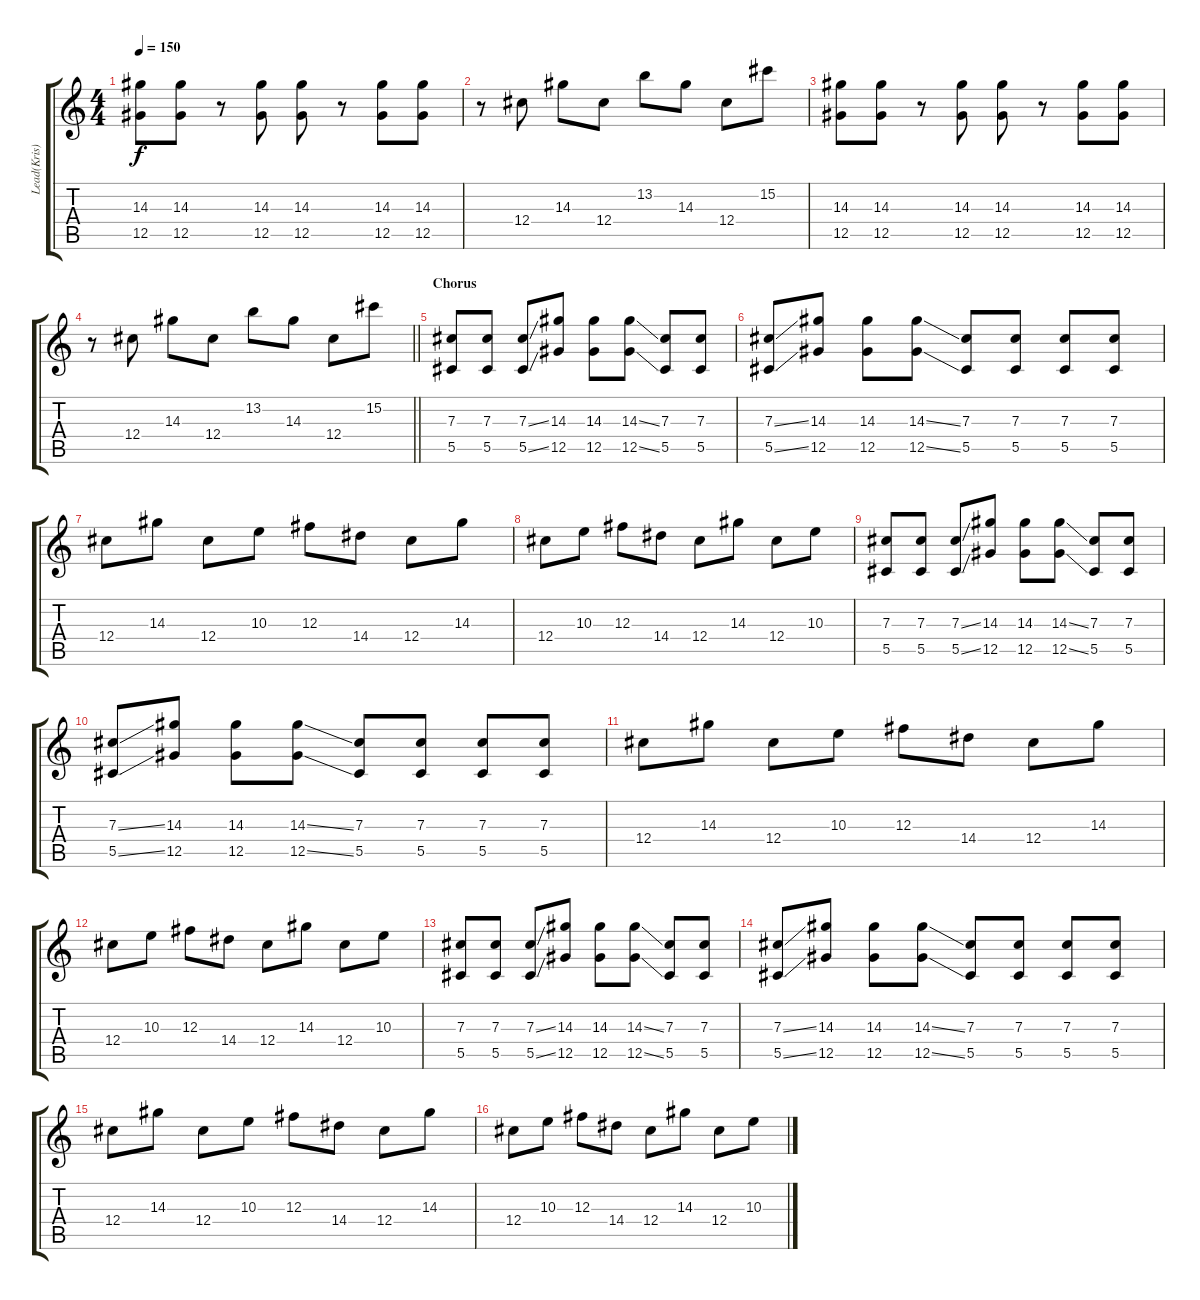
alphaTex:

\track ("Lead(Kris)" "Lead(Kris)") {instrument distortionguitar}
\staff {score tabs}
\tuning (Eb4 Bb3 Gb3 Db3 Ab2 Db2) {hide}
\ts (4 4)
\tempo 150
\clef g2
\ks c
(14.3 12.5).8{dy f} (14.3 12.5).8 r.8 (14.3 12.5).8 (14.3 12.5).8 r.8 (14.3 12.5).8 (14.3 12.5).8 |
r.8 12.4.8 14.3.8 12.4.8 13.2.8 14.3.8 12.4.8 15.2.8 |
(14.3 12.5).8 (14.3 12.5).8 r.8 (14.3 12.5).8 (14.3 12.5).8 r.8 (14.3 12.5).8 (14.3 12.5).8 |
\barLineRight lightlight
r.8 12.4.8 14.3.8 12.4.8 13.2.8 14.3.8 12.4.8 15.2.8 |
\section ("" "Chorus")
(7.3 5.5).8 (7.3 5.5).8 (7.3{ss} 5.5{ss}).8 (14.3 12.5).8 (14.3 12.5).8 (14.3{ss} 12.5{ss}).8 (7.3 5.5).8 (7.3 5.5).8 |
(7.3{ss} 5.5{ss}).8 (14.3 12.5).8 (14.3 12.5).8 (14.3{ss} 12.5{ss}).8 (7.3 5.5).8 (7.3 5.5).8 (7.3 5.5).8 (7.3 5.5).8 |
12.4.8 14.3.8 12.4.8 10.3.8 12.3.8 14.4.8 12.4.8 14.3.8 |
12.4.8 10.3.8 12.3.8 14.4.8 12.4.8 14.3.8 12.4.8 10.3.8 |
(7.3 5.5).8 (7.3 5.5).8 (7.3{ss} 5.5{ss}).8 (14.3 12.5).8 (14.3 12.5).8 (14.3{ss} 12.5{ss}).8 (7.3 5.5).8 (7.3 5.5).8 |
(7.3{ss} 5.5{ss}).8 (14.3 12.5).8 (14.3 12.5).8 (14.3{ss} 12.5{ss}).8 (7.3 5.5).8 (7.3 5.5).8 (7.3 5.5).8 (7.3 5.5).8 |
12.4.8 14.3.8 12.4.8 10.3.8 12.3.8 14.4.8 12.4.8 14.3.8 |
12.4.8 10.3.8 12.3.8 14.4.8 12.4.8 14.3.8 12.4.8 10.3.8 |
(7.3 5.5).8 (7.3 5.5).8 (7.3{ss} 5.5{ss}).8 (14.3 12.5).8 (14.3 12.5).8 (14.3{ss} 12.5{ss}).8 (7.3 5.5).8 (7.3 5.5).8 |
(7.3{ss} 5.5{ss}).8 (14.3 12.5).8 (14.3 12.5).8 (14.3{ss} 12.5{ss}).8 (7.3 5.5).8 (7.3 5.5).8 (7.3 5.5).8 (7.3 5.5).8 |
12.4.8 14.3.8 12.4.8 10.3.8 12.3.8 14.4.8 12.4.8 14.3.8 |
12.4.8 10.3.8 12.3.8 14.4.8 12.4.8 14.3.8 12.4.8 10.3.8
